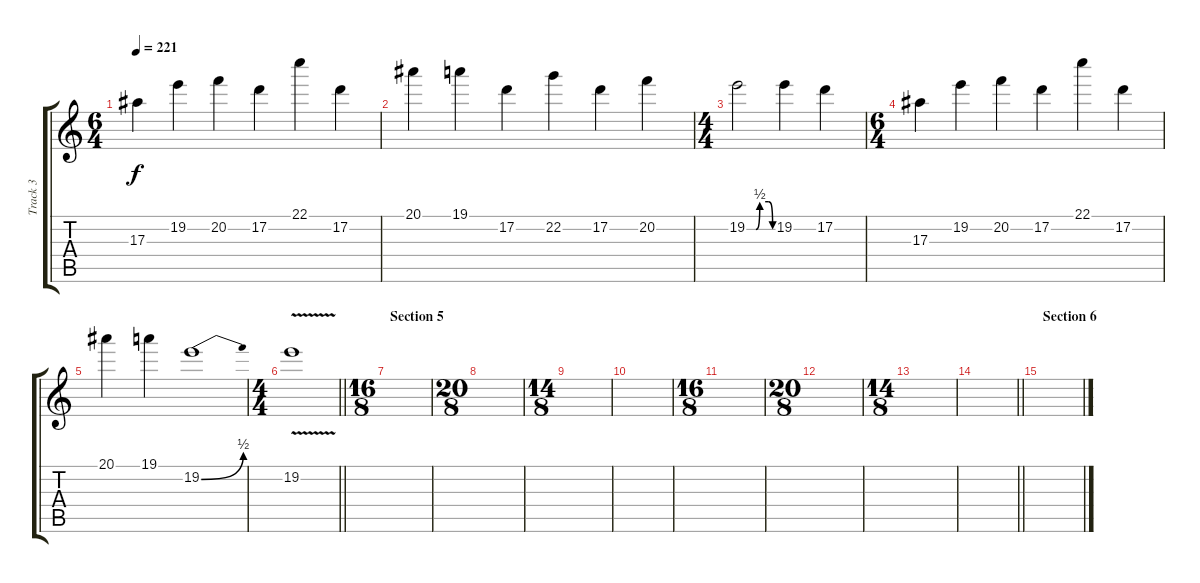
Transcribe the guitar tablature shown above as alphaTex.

\track ("Track 3" "Track 3") {instrument distortionguitar}
\staff {score tabs}
\tuning (D4 A3 F3 C3 G2 D2) {hide}
\ts (6 4)
\tempo 221
\clef g2
\ks c
17.3.4{dy f} 19.2.4 20.2.4 17.2.4 22.1.4 17.2.4 |
20.1.4 19.1.4 17.2.4 22.2.4 17.2.4 20.2.4 |
\ts (4 4)
19.2{be (custom 0 0 15 0 21 0 30 2 51 2 60 0)}.2 19.2.4 17.2.4 |
\ts (6 4)
17.3.4 19.2.4 20.2.4 17.2.4 22.1.4 17.2.4 |
20.1.4 19.1.4 19.2{be (bend 0 0 60 2)}.1 |
\ts (4 4)
\barLineRight lightlight
19.2{v}.1 |
\ts (16 8)
\section ("" "Section 5")
|
\ts (20 8)
|
\ts (14 8)
|
|
\ts (16 8)
|
\ts (20 8)
|
\ts (14 8)
|
\barLineRight lightlight
|
\section ("" "Section 6")
